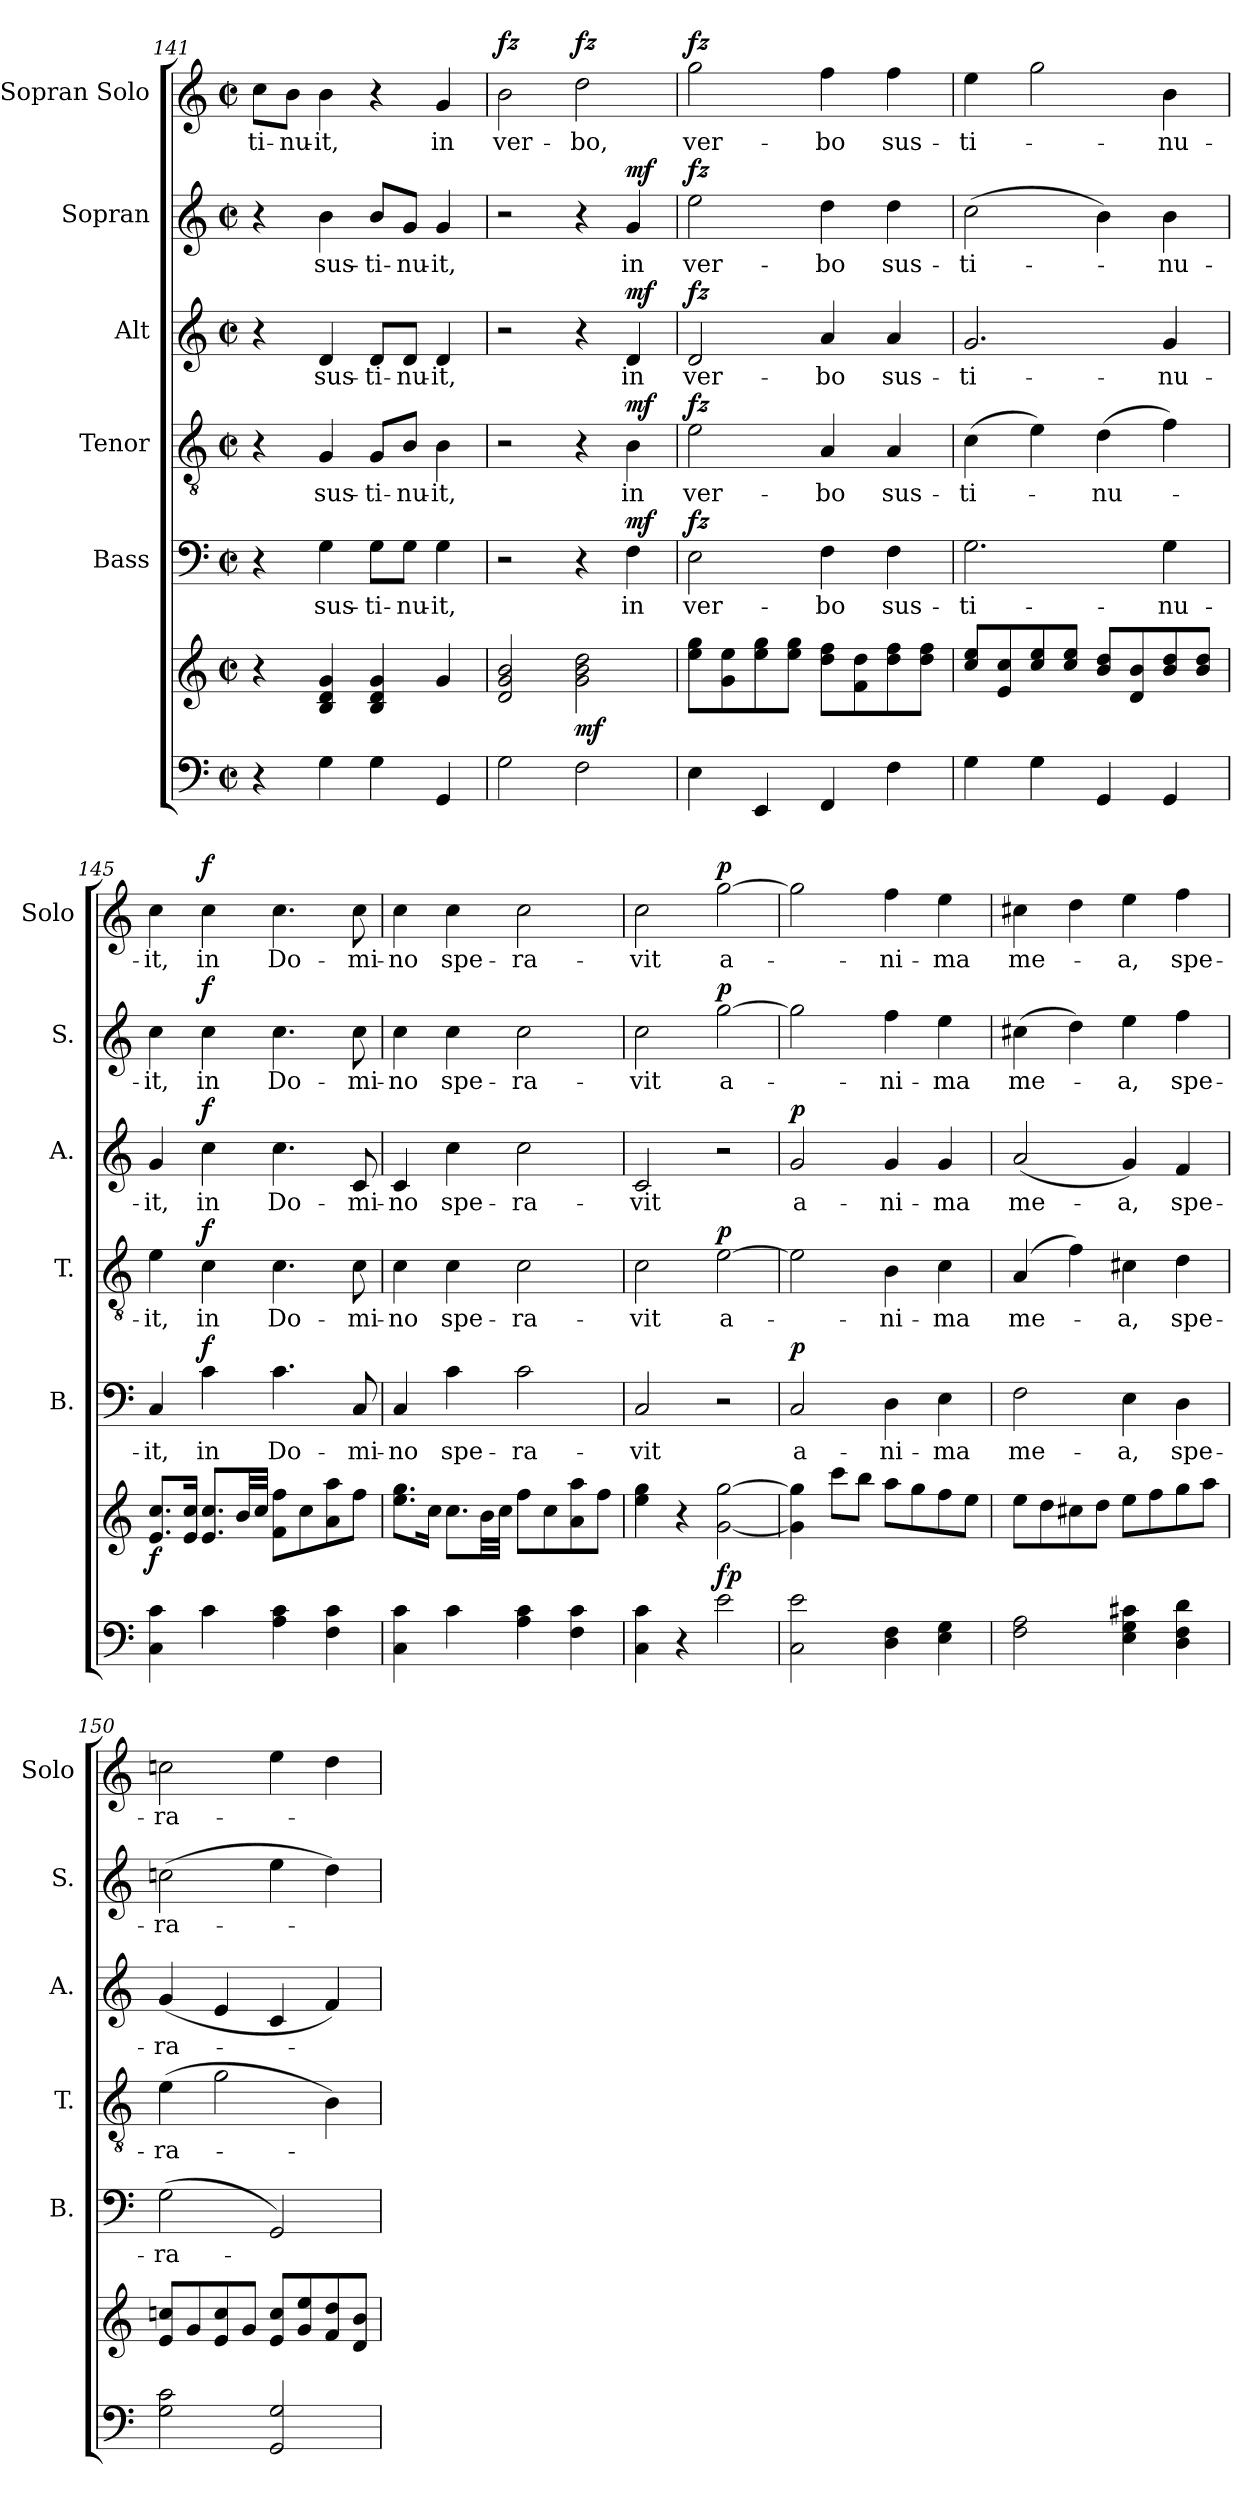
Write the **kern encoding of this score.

**kern	**kern	**dynam	**kern	**text	**dynam	**kern	**text	**dynam	**kern	**text	**dynam	**kern	**text	**dynam	**kern	**text	**dynam
*part6	*part6	*part6	*part5	*part5	*part5	*part4	*part4	*part4	*part3	*part3	*part3	*part2	*part2	*part2	*part1	*part1	*part1
*staff7	*staff6	*staff6/7	*staff5	*staff5	*staff5	*staff4	*staff4	*staff4	*staff3	*staff3	*staff3	*staff2	*staff2	*staff2	*staff1	*staff1	*staff1
*	*	*	*I"Bass	*	*	*I"Tenor	*	*	*I"Alt	*	*	*I"Sopran	*	*	*I"Sopran Solo	*	*
*	*	*	*I'B.	*	*	*I'T.	*	*	*I'A.	*	*	*I'S.	*	*	*I'Solo	*	*
!!LO:PB:g=z
*clefF4	*clefG2	*	*clefF4	*	*	*clefGv2	*	*	*clefG2	*	*	*clefG2	*	*	*clefG2	*	*
*k[]	*k[]	*	*k[]	*	*	*k[]	*	*	*k[]	*	*	*k[]	*	*	*k[]	*	*
*C:	*C:	*	*C:	*	*	*C:	*	*	*C:	*	*	*C:	*	*	*C:	*	*
*M2/2	*M2/2	*	*M2/2	*	*	*M2/2	*	*	*M2/2	*	*	*M2/2	*	*	*M2/2	*	*
*met(c|)	*met(c|)	*	*met(c|)	*	*	*met(c|)	*	*	*met(c|)	*	*	*met(c|)	*	*	*met(c|)	*	*
=141	=141	=141	=141	=141	=141	=141	=141	=141	=141	=141	=141	=141	=141	=141	=141	=141	=141
!	!	!	!	!	!	!	!	!	!	!	!	!	!	!	!	!LO:LY:b	!
4r	4r	.	4r	.	.	4r	.	.	4r	.	.	4r	.	.	8cc\L	-ti-	.
!	!	!	!	!	!	!	!	!	!	!	!	!	!	!	!	!LO:LY:b	!
.	.	.	.	.	.	.	.	.	.	.	.	.	.	.	8b\J	-nu-	.
!	!	!	!	!LO:LY:b	!	!	!LO:LY:b	!	!	!LO:LY:b	!	!	!LO:LY:b	!	!	!LO:LY:b	!
4G\	4B/ 4d/ 4g/	.	4G\	sus-	.	4G/	sus-	.	4d/	sus-	.	4b\	sus-	.	4b\	-it,	.
!	!	!	!	!LO:LY:b	!	!	!LO:LY:b	!	!	!LO:LY:b	!	!	!LO:LY:b	!	!	!	!
4G\	4B/ 4d/ 4g/	.	8G\L	-ti-	.	8G/L	-ti-	.	8d/L	-ti-	.	8b/L	-ti-	.	4r	.	.
!	!	!	!	!LO:LY:b	!	!	!LO:LY:b	!	!	!LO:LY:b	!	!	!LO:LY:b	!	!	!	!
.	.	.	8G\J	-nu-	.	8B/J	-nu-	.	8d/J	-nu-	.	8g/J	-nu-	.	.	.	.
!	!	!	!	!LO:LY:b	!	!	!LO:LY:b	!	!	!LO:LY:b	!	!	!LO:LY:b	!	!	!LO:LY:b	!
4GG/	4g/	.	4G\	-it,	.	4B\	-it,	.	4d/	-it,	.	4g/	-it,	.	4g/	in	.
=142	=142	=142	=142	=142	=142	=142	=142	=142	=142	=142	=142	=142	=142	=142	=142	=142	=142
!	!	!	!	!	!	!	!	!	!	!	!	!	!	!	!	!LO:LY:b	!LO:DY:a
2G\	2d/ 2g/ 2b/	.	2r	.	.	2r	.	.	2r	.	.	2r	.	.	2b\	ver-	fz
!	!	!LO:DY:b	!	!	!	!	!	!	!	!	!	!	!	!	!	!LO:LY:b	!LO:DY:a
2F\	2g\ 2b\ 2dd\	mf	4r	.	.	4r	.	.	4r	.	.	4r	.	.	2dd\	-bo,	fz
!	!	!	!	!LO:LY:b	!LO:DY:a	!	!LO:LY:b	!LO:DY:a	!	!LO:LY:b	!LO:DY:a	!	!LO:LY:b	!LO:DY:a	!	!	!
.	.	.	4F\	in	mf	4B\	in	mf	4d/	in	mf	4g/	in	mf	.	.	.
=143	=143	=143	=143	=143	=143	=143	=143	=143	=143	=143	=143	=143	=143	=143	=143	=143	=143
!	!	!	!	!LO:LY:b	!LO:DY:a	!	!LO:LY:b	!LO:DY:a	!	!LO:LY:b	!LO:DY:a	!	!LO:LY:b	!LO:DY:a	!	!LO:LY:b	!LO:DY:a
4E\	8ee\ 8gg\L	.	2E\	ver-	fz	2e\	ver-	fz	2d/	ver-	fz	2ee\	ver-	fz	2gg\	ver-	fz
.	8g\ 8ee\	.	.	.	.	.	.	.	.	.	.	.	.	.	.	.	.
4EE/	8ee\ 8gg\	.	.	.	.	.	.	.	.	.	.	.	.	.	.	.	.
.	8ee\ 8gg\J	.	.	.	.	.	.	.	.	.	.	.	.	.	.	.	.
!	!	!	!	!LO:LY:b	!	!	!LO:LY:b	!	!	!LO:LY:b	!	!	!LO:LY:b	!	!	!LO:LY:b	!
4FF/	8dd\ 8ff\L	.	4F\	-bo	.	4A/	-bo	.	4a/	-bo	.	4dd\	-bo	.	4ff\	-bo	.
.	8f\ 8dd\	.	.	.	.	.	.	.	.	.	.	.	.	.	.	.	.
!	!	!	!	!LO:LY:b	!	!	!LO:LY:b	!	!	!LO:LY:b	!	!	!LO:LY:b	!	!	!LO:LY:b	!
4F\	8dd\ 8ff\	.	4F\	sus-	.	4A/	sus-	.	4a/	sus-	.	4dd\	sus-	.	4ff\	sus-	.
.	8dd\ 8ff\J	.	.	.	.	.	.	.	.	.	.	.	.	.	.	.	.
=144	=144	=144	=144	=144	=144	=144	=144	=144	=144	=144	=144	=144	=144	=144	=144	=144	=144
!	!	!	!	!LO:LY:b	!	!	!LO:LY:b	!	!	!LO:LY:b	!	!	!LO:LY:b	!	!	!LO:LY:b	!
4G\	8cc/ 8ee/L	.	2.G\	-ti-	.	(>4c\	-ti-	.	2.g/	-ti-	.	(>2cc\	-ti-	.	4ee\	-ti-	.
.	8e/ 8cc/	.	.	.	.	.	.	.	.	.	.	.	.	.	.	.	.
4G\	8cc/ 8ee/	.	.	.	.	4e\)	.	.	.	.	.	.	.	.	2gg\	.	.
.	8cc/ 8ee/J	.	.	.	.	.	.	.	.	.	.	.	.	.	.	.	.
!	!	!	!	!	!	!	!LO:LY:b	!	!	!	!	!	!	!	!	!	!
4GG/	8b/ 8dd/L	.	.	.	.	(>4d\	-nu-	.	.	.	.	4b\)	.	.	.	.	.
.	8d/ 8b/	.	.	.	.	.	.	.	.	.	.	.	.	.	.	.	.
!	!	!	!	!LO:LY:b	!	!	!	!	!	!LO:LY:b	!	!	!LO:LY:b	!	!	!LO:LY:b	!
4GG/	8b/ 8dd/	.	4G\	-nu-	.	4f\)	.	.	4g/	-nu-	.	4b\	-nu-	.	4b\	-nu-	.
.	8b/ 8dd/J	.	.	.	.	.	.	.	.	.	.	.	.	.	.	.	.
=145	=145	=145	=145	=145	=145	=145	=145	=145	=145	=145	=145	=145	=145	=145	=145	=145	=145
!	!	!LO:DY:b	!	!LO:LY:b	!	!	!LO:LY:b	!	!	!LO:LY:b	!	!	!LO:LY:b	!	!	!LO:LY:b	!
4C\ 4c\	8.e/ 8.cc/L	f	4C/	-it,	.	4e\	-it,	.	4g/	-it,	.	4cc\	-it,	.	4cc\	-it,	.
.	16e/ 16cc/Jk	.	.	.	.	.	.	.	.	.	.	.	.	.	.	.	.
!	!	!	!	!LO:LY:b	!LO:DY:a	!	!LO:LY:b	!LO:DY:a	!	!LO:LY:b	!LO:DY:a	!	!LO:LY:b	!LO:DY:a	!	!LO:LY:b	!LO:DY:a
4c\	8.e/ 8.cc/L	.	4c\	in	f	4c\	in	f	4cc\	in	f	4cc\	in	f	4cc\	in	f
.	32b/LL	.	.	.	.	.	.	.	.	.	.	.	.	.	.	.	.
.	32cc/JJJ	.	.	.	.	.	.	.	.	.	.	.	.	.	.	.	.
!	!	!	!	!LO:LY:b	!	!	!LO:LY:b	!	!	!LO:LY:b	!	!	!LO:LY:b	!	!	!LO:LY:b	!
4A\ 4c\	8f\ 8ff\L	.	4.c\	Do-	.	4.c\	Do-	.	4.cc\	Do-	.	4.cc\	Do-	.	4.cc\	Do-	.
.	8cc\	.	.	.	.	.	.	.	.	.	.	.	.	.	.	.	.
4F\ 4c\	8a\ 8aa\	.	.	.	.	.	.	.	.	.	.	.	.	.	.	.	.
!	!	!	!	!LO:LY:b	!	!	!LO:LY:b	!	!	!LO:LY:b	!	!	!LO:LY:b	!	!	!LO:LY:b	!
.	8ff\J	.	8C/	-mi-	.	8c\	-mi-	.	8c/	-mi-	.	8cc\	-mi-	.	8cc\	-mi-	.
!!LO:LB:g=z
=146	=146	=146	=146	=146	=146	=146	=146	=146	=146	=146	=146	=146	=146	=146	=146	=146	=146
!	!	!	!	!LO:LY:b	!	!	!LO:LY:b	!	!	!LO:LY:b	!	!	!LO:LY:b	!	!	!LO:LY:b	!
4C\ 4c\	8.ee\ 8.gg\L	.	4C/	-no	.	4c\	-no	.	4c/	-no	.	4cc\	-no	.	4cc\	-no	.
.	16cc\Jk	.	.	.	.	.	.	.	.	.	.	.	.	.	.	.	.
!	!	!	!	!LO:LY:b	!	!	!LO:LY:b	!	!	!LO:LY:b	!	!	!LO:LY:b	!	!	!LO:LY:b	!
4c\	8.cc\L	.	4c\	spe-	.	4c\	spe-	.	4cc\	spe-	.	4cc\	spe-	.	4cc\	spe-	.
.	32b\LL	.	.	.	.	.	.	.	.	.	.	.	.	.	.	.	.
.	32cc\JJJ	.	.	.	.	.	.	.	.	.	.	.	.	.	.	.	.
!	!	!	!	!LO:LY:b	!	!	!LO:LY:b	!	!	!LO:LY:b	!	!	!LO:LY:b	!	!	!LO:LY:b	!
4A\ 4c\	8ff\L	.	2c\	-ra-	.	2c\	-ra-	.	2cc\	-ra-	.	2cc\	-ra-	.	2cc\	-ra-	.
.	8cc\	.	.	.	.	.	.	.	.	.	.	.	.	.	.	.	.
4F\ 4c\	8a\ 8aa\	.	.	.	.	.	.	.	.	.	.	.	.	.	.	.	.
.	8ff\J	.	.	.	.	.	.	.	.	.	.	.	.	.	.	.	.
=147	=147	=147	=147	=147	=147	=147	=147	=147	=147	=147	=147	=147	=147	=147	=147	=147	=147
!	!	!	!	!LO:LY:b	!	!	!LO:LY:b	!	!	!LO:LY:b	!	!	!LO:LY:b	!	!	!LO:LY:b	!
4C\ 4c\	4ee\ 4gg\	.	2C/	-vit	.	2c\	-vit	.	2c/	-vit	.	2cc\	-vit	.	2cc\	-vit	.
4r	4r	.	.	.	.	.	.	.	.	.	.	.	.	.	.	.	.
!	!	!LO:DY:b	!	!	!	!	!LO:LY:b	!LO:DY:a	!	!	!	!	!LO:LY:b	!LO:DY:a	!	!LO:LY:b	!LO:DY:a
2e\	[2g\ [2gg\	fp	2r	.	.	[2e\	a-	p	2r	.	.	[2gg\	a-	p	[2gg\	a-	p
=148	=148	=148	=148	=148	=148	=148	=148	=148	=148	=148	=148	=148	=148	=148	=148	=148	=148
!	!	!	!	!LO:LY:b	!LO:DY:a	!	!	!	!	!LO:LY:b	!LO:DY:a	!	!	!	!	!	!
2C\ 2e\	4g\] 4gg\]	.	2C/	a-	p	2e\]	.	.	2g/	a-	p	2gg\]	.	.	2gg\]	.	.
.	8ccc\L	.	.	.	.	.	.	.	.	.	.	.	.	.	.	.	.
.	8bb\J	.	.	.	.	.	.	.	.	.	.	.	.	.	.	.	.
!	!	!	!	!LO:LY:b	!	!	!LO:LY:b	!	!	!LO:LY:b	!	!	!LO:LY:b	!	!	!LO:LY:b	!
4D\ 4F\	8aa\L	.	4D\	-ni-	.	4B\	-ni-	.	4g/	-ni-	.	4ff\	-ni-	.	4ff\	-ni-	.
.	8gg\	.	.	.	.	.	.	.	.	.	.	.	.	.	.	.	.
!	!	!	!	!LO:LY:b	!	!	!LO:LY:b	!	!	!LO:LY:b	!	!	!LO:LY:b	!	!	!LO:LY:b	!
4E\ 4G\	8ff\	.	4E\	-ma	.	4c\	-ma	.	4g/	-ma	.	4ee\	-ma	.	4ee\	-ma	.
.	8ee\J	.	.	.	.	.	.	.	.	.	.	.	.	.	.	.	.
=149	=149	=149	=149	=149	=149	=149	=149	=149	=149	=149	=149	=149	=149	=149	=149	=149	=149
!	!	!	!	!LO:LY:b	!	!	!LO:LY:b	!	!	!LO:LY:b	!	!	!LO:LY:b	!	!	!LO:LY:b	!
2F\ 2A\	8ee\L	.	2F\	me-	.	(4A/	me-	.	(<2a/	me-	.	(>4cc#X\	me-	.	4cc#X\	me-	.
.	8dd\	.	.	.	.	.	.	.	.	.	.	.	.	.	.	.	.
.	8cc#X\	.	.	.	.	4f\)	.	.	.	.	.	4dd\)	.	.	4dd\	.	.
.	8dd\J	.	.	.	.	.	.	.	.	.	.	.	.	.	.	.	.
!	!	!	!	!LO:LY:b	!	!	!LO:LY:b	!	!	!LO:LY:b	!	!	!LO:LY:b	!	!	!LO:LY:b	!
4E\ 4G\ 4c#X\	8ee\L	.	4E\	-a,	.	4c#X\	-a,	.	4g/)	-a,	.	4ee\	-a,	.	4ee\	-a,	.
.	8ff\	.	.	.	.	.	.	.	.	.	.	.	.	.	.	.	.
!	!	!	!	!LO:LY:b	!	!	!LO:LY:b	!	!	!LO:LY:b	!	!	!LO:LY:b	!	!	!LO:LY:b	!
4D\ 4F\ 4d\	8gg\	.	4D\	spe-	.	4d\	spe-	.	4f/	spe-	.	4ff\	spe-	.	4ff\	spe-	.
.	8aa\J	.	.	.	.	.	.	.	.	.	.	.	.	.	.	.	.
=150	=150	=150	=150	=150	=150	=150	=150	=150	=150	=150	=150	=150	=150	=150	=150	=150	=150
!	!	!	!	!LO:LY:b	!	!	!LO:LY:b	!	!	!LO:LY:b	!	!	!LO:LY:b	!	!	!LO:LY:b	!
2G\ 2c\	8e/ 8ccn/L	.	(>2G\	-ra-	.	(>4e\	-ra-	.	(<4g/	-ra-	.	(>2ccn\	-ra-	.	2ccn\	-ra-	.
.	8g/	.	.	.	.	.	.	.	.	.	.	.	.	.	.	.	.
.	8e/ 8cc/	.	.	.	.	2g\	.	.	4e/	.	.	.	.	.	.	.	.
.	8g/J	.	.	.	.	.	.	.	.	.	.	.	.	.	.	.	.
2GG/ 2G/	8e/ 8cc/L	.	2GG/)	.	.	.	.	.	4c/	.	.	4ee\	.	.	4ee\	.	.
.	8g/ 8ee/	.	.	.	.	.	.	.	.	.	.	.	.	.	.	.	.
.	8f/ 8dd/	.	.	.	.	4B\)	.	.	4f/)	.	.	4dd\)	.	.	4dd\	.	.
.	8d/ 8b/J	.	.	.	.	.	.	.	.	.	.	.	.	.	.	.	.
=	=	=	=	=	=	=	=	=	=	=	=	=	=	=	=	=	=
*-	*-	*-	*-	*-	*-	*-	*-	*-	*-	*-	*-	*-	*-	*-	*-	*-	*-
